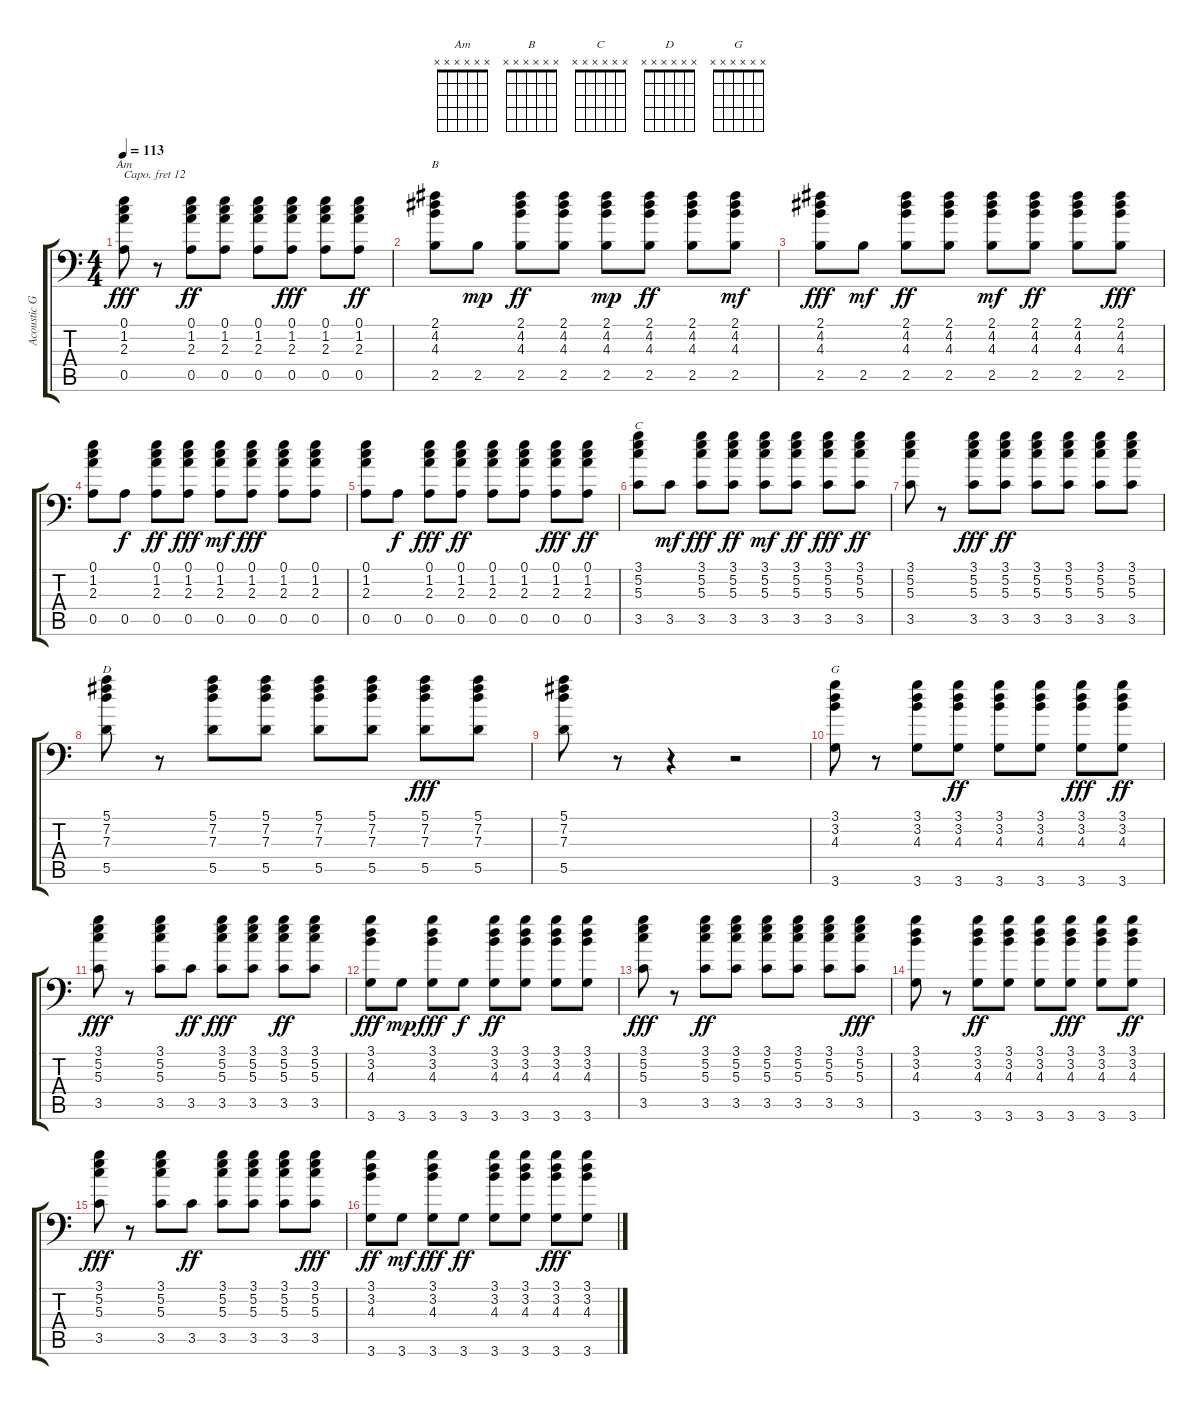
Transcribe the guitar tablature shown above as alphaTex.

\track ("Acoustic Guitar" "Acoustic G") {instrument acousticguitarsteel}
\staff {score tabs}
\capo 12
\tuning (E3 B2 G2 D2 A1 E1) {hide}
\chord ("Am" x x x x x x) {firstfret 0}
\chord ("B" x x x x x x) {firstfret 0}
\chord ("C" x x x x x x) {firstfret 0}
\chord ("D" x x x x x x) {firstfret 0}
\chord ("G" x x x x x x) {firstfret 0}
\ts (4 4)
\tempo 113
\clef f4
\ks c
(0.1 1.2 2.3 0.5).8{ch "Am" dy fff} r.8 (0.1 1.2 2.3 0.5).8{dy ff} (0.1 1.2 2.3 0.5).8 (0.1 1.2 2.3 0.5).8 (0.1 1.2 2.3 0.5).8{dy fff} (0.1 1.2 2.3 0.5).8 (0.1 1.2 2.3 0.5).8{dy ff} |
(2.1 4.2 4.3 2.5).8{ch "B"} 2.5.8{dy mp} (2.1 4.2 4.3 2.5).8{dy ff} (2.1 4.2 4.3 2.5).8 (2.1 4.2 4.3 2.5).8{dy mp} (2.1 4.2 4.3 2.5).8{dy ff} (2.1 4.2 4.3 2.5).8 (2.1 4.2 4.3 2.5).8{dy mf} |
(2.1 4.2 4.3 2.5).8{dy fff} 2.5.8{dy mf} (2.1 4.2 4.3 2.5).8{dy ff} (2.1 4.2 4.3 2.5).8 (2.1 4.2 4.3 2.5).8{dy mf} (2.1 4.2 4.3 2.5).8{dy ff} (2.1 4.2 4.3 2.5).8 (2.1 4.2 4.3 2.5).8{dy fff} |
(0.1 1.2 2.3 0.5).8 0.5.8{dy f} (0.1 1.2 2.3 0.5).8{dy ff} (0.1 1.2 2.3 0.5).8{dy fff} (0.1 1.2 2.3 0.5).8{dy mf} (0.1 1.2 2.3 0.5).8{dy fff} (0.1 1.2 2.3 0.5).8 (0.1 1.2 2.3 0.5).8 |
(0.1 1.2 2.3 0.5).8 0.5.8{dy f} (0.1 1.2 2.3 0.5).8{dy fff} (0.1 1.2 2.3 0.5).8{dy ff} (0.1 1.2 2.3 0.5).8 (0.1 1.2 2.3 0.5).8 (0.1 1.2 2.3 0.5).8{dy fff} (0.1 1.2 2.3 0.5).8{dy ff} |
(3.1 5.2 5.3 3.5).8{ch "C"} 3.5.8{dy mf} (3.1 5.2 5.3 3.5).8{dy fff} (3.1 5.2 5.3 3.5).8{dy ff} (3.1 5.2 5.3 3.5).8{dy mf} (3.1 5.2 5.3 3.5).8{dy ff} (3.1 5.2 5.3 3.5).8{dy fff} (3.1 5.2 5.3 3.5).8{dy ff} |
(3.1 5.2 5.3 3.5).8 r.8 (3.1 5.2 5.3 3.5).8{dy fff} (3.1 5.2 5.3 3.5).8{dy ff} (3.1 5.2 5.3 3.5).8 (3.1 5.2 5.3 3.5).8 (3.1 5.2 5.3 3.5).8 (3.1 5.2 5.3 3.5).8 |
(5.1 7.2 7.3 5.5).8{ch "D"} r.8 (5.1 7.2 7.3 5.5).8 (5.1 7.2 7.3 5.5).8 (5.1 7.2 7.3 5.5).8 (5.1 7.2 7.3 5.5).8 (5.1 7.2 7.3 5.5).8{dy fff} (5.1 7.2 7.3 5.5).8 |
(5.1 7.2 7.3 5.5).8 r.8 r.4 r.2 |
(3.1 3.2 4.3 3.6).8{ch "G"} r.8 (3.1 3.2 4.3 3.6).8 (3.1 3.2 4.3 3.6).8{dy ff} (3.1 3.2 4.3 3.6).8 (3.1 3.2 4.3 3.6).8 (3.1 3.2 4.3 3.6).8{dy fff} (3.1 3.2 4.3 3.6).8{dy ff} |
(3.1 5.2 5.3 3.5).8{dy fff} r.8 (3.1 5.2 5.3 3.5).8 3.5.8{dy ff} (3.1 5.2 5.3 3.5).8{dy fff} (3.1 5.2 5.3 3.5).8 (3.1 5.2 5.3 3.5).8{dy ff} (3.1 5.2 5.3 3.5).8 |
(3.1 3.2 4.3 3.6).8{dy fff} 3.6.8{dy mp} (3.1 3.2 4.3 3.6).8{dy fff} 3.6.8{dy f} (3.1 3.2 4.3 3.6).8{dy ff} (3.1 3.2 4.3 3.6).8 (3.1 3.2 4.3 3.6).8 (3.1 3.2 4.3 3.6).8 |
(3.1 5.2 5.3 3.5).8{dy fff} r.8 (3.1 5.2 5.3 3.5).8{dy ff} (3.1 5.2 5.3 3.5).8 (3.1 5.2 5.3 3.5).8 (3.1 5.2 5.3 3.5).8 (3.1 5.2 5.3 3.5).8 (3.1 5.2 5.3 3.5).8{dy fff} |
(3.1 3.2 4.3 3.6).8 r.8 (3.1 3.2 4.3 3.6).8{dy ff} (3.1 3.2 4.3 3.6).8 (3.1 3.2 4.3 3.6).8 (3.1 3.2 4.3 3.6).8{dy fff} (3.1 3.2 4.3 3.6).8 (3.1 3.2 4.3 3.6).8{dy ff} |
(3.1 5.2 5.3 3.5).8{dy fff} r.8 (3.1 5.2 5.3 3.5).8 3.5.8{dy ff} (3.1 5.2 5.3 3.5).8 (3.1 5.2 5.3 3.5).8 (3.1 5.2 5.3 3.5).8 (3.1 5.2 5.3 3.5).8{dy fff} |
(3.1 3.2 4.3 3.6).8{dy ff} 3.6.8{dy mf} (3.1 3.2 4.3 3.6).8{dy fff} 3.6.8{dy ff} (3.1 3.2 4.3 3.6).8 (3.1 3.2 4.3 3.6).8 (3.1 3.2 4.3 3.6).8{dy fff} (3.1 3.2 4.3 3.6).8
